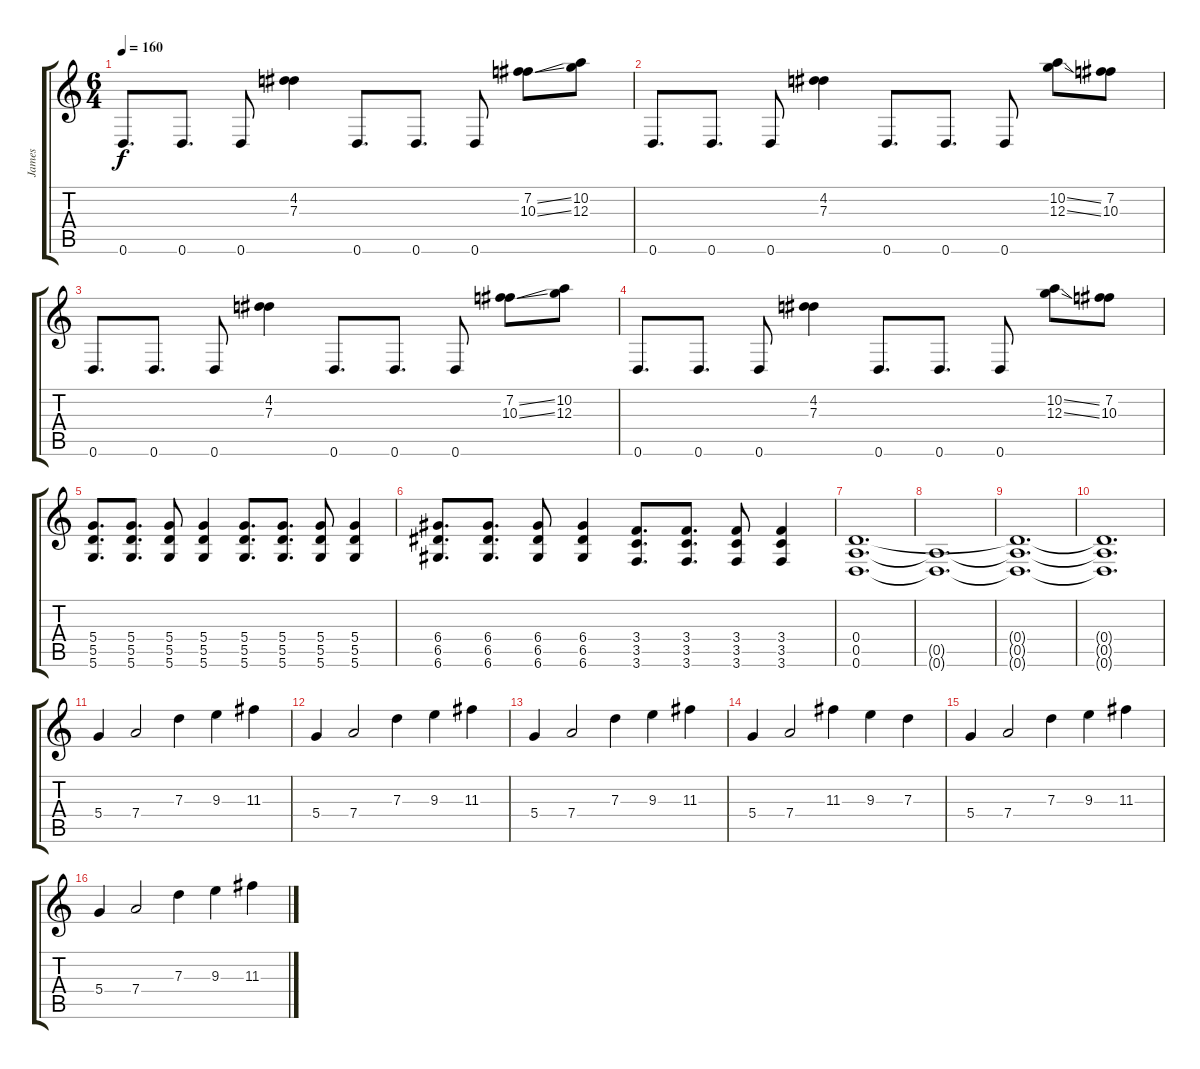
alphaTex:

\track ("James" "James") {instrument distortionguitar}
\staff {score tabs}
\tuning (E4 B3 G3 D3 A2 D2) {hide}
\ts (6 4)
\tempo 160
\clef g2
\ks c
0.6.8{d dy f} 0.6.8{d} 0.6.8 (4.2 7.3).4 0.6.8{d} 0.6.8{d} 0.6.8 (7.2{ss} 10.3{ss}).8 (10.2 12.3).8 |
0.6.8{d} 0.6.8{d} 0.6.8 (4.2 7.3).4 0.6.8{d} 0.6.8{d} 0.6.8 (10.2{ss} 12.3{ss}).8 (7.2 10.3).8 |
0.6.8{d} 0.6.8{d} 0.6.8 (4.2 7.3).4 0.6.8{d} 0.6.8{d} 0.6.8 (7.2{ss} 10.3{ss}).8 (10.2 12.3).8 |
0.6.8{d} 0.6.8{d} 0.6.8 (4.2 7.3).4 0.6.8{d} 0.6.8{d} 0.6.8 (10.2{ss} 12.3{ss}).8 (7.2 10.3).8 |
(5.4 5.5 5.6).8{d} (5.4 5.5 5.6).8{d} (5.4 5.5 5.6).8 (5.4 5.5 5.6).4 (5.4 5.5 5.6).8{d} (5.4 5.5 5.6).8{d} (5.4 5.5 5.6).8 (5.4 5.5 5.6).4 |
(6.4 6.5 6.6).8{d} (6.4 6.5 6.6).8{d} (6.4 6.5 6.6).8 (6.4 6.5 6.6).4 (3.4 3.5 3.6).8{d} (3.4 3.5 3.6).8{d} (3.4 3.5 3.6).8 (3.4 3.5 3.6).4 |
(0.4 0.5 0.6).1{d volume 0} |
(0.5{t} 0.6{t}).1{d} |
(0.4{t} 0.5{t} 0.6{t}).1{d} |
(0.4{t} 0.5{t} 0.6{t}).1{d} |
5.4.4{volume 14 instrument electricguitarjazz} 7.4.2 7.3.4 9.3.4 11.3.4 |
5.4.4 7.4.2 7.3.4 9.3.4 11.3.4 |
5.4.4 7.4.2 7.3.4 9.3.4 11.3.4 |
5.4.4 7.4.2 11.3.4 9.3.4 7.3.4 |
5.4.4 7.4.2 7.3.4 9.3.4 11.3.4 |
5.4.4 7.4.2 7.3.4 9.3.4 11.3.4
